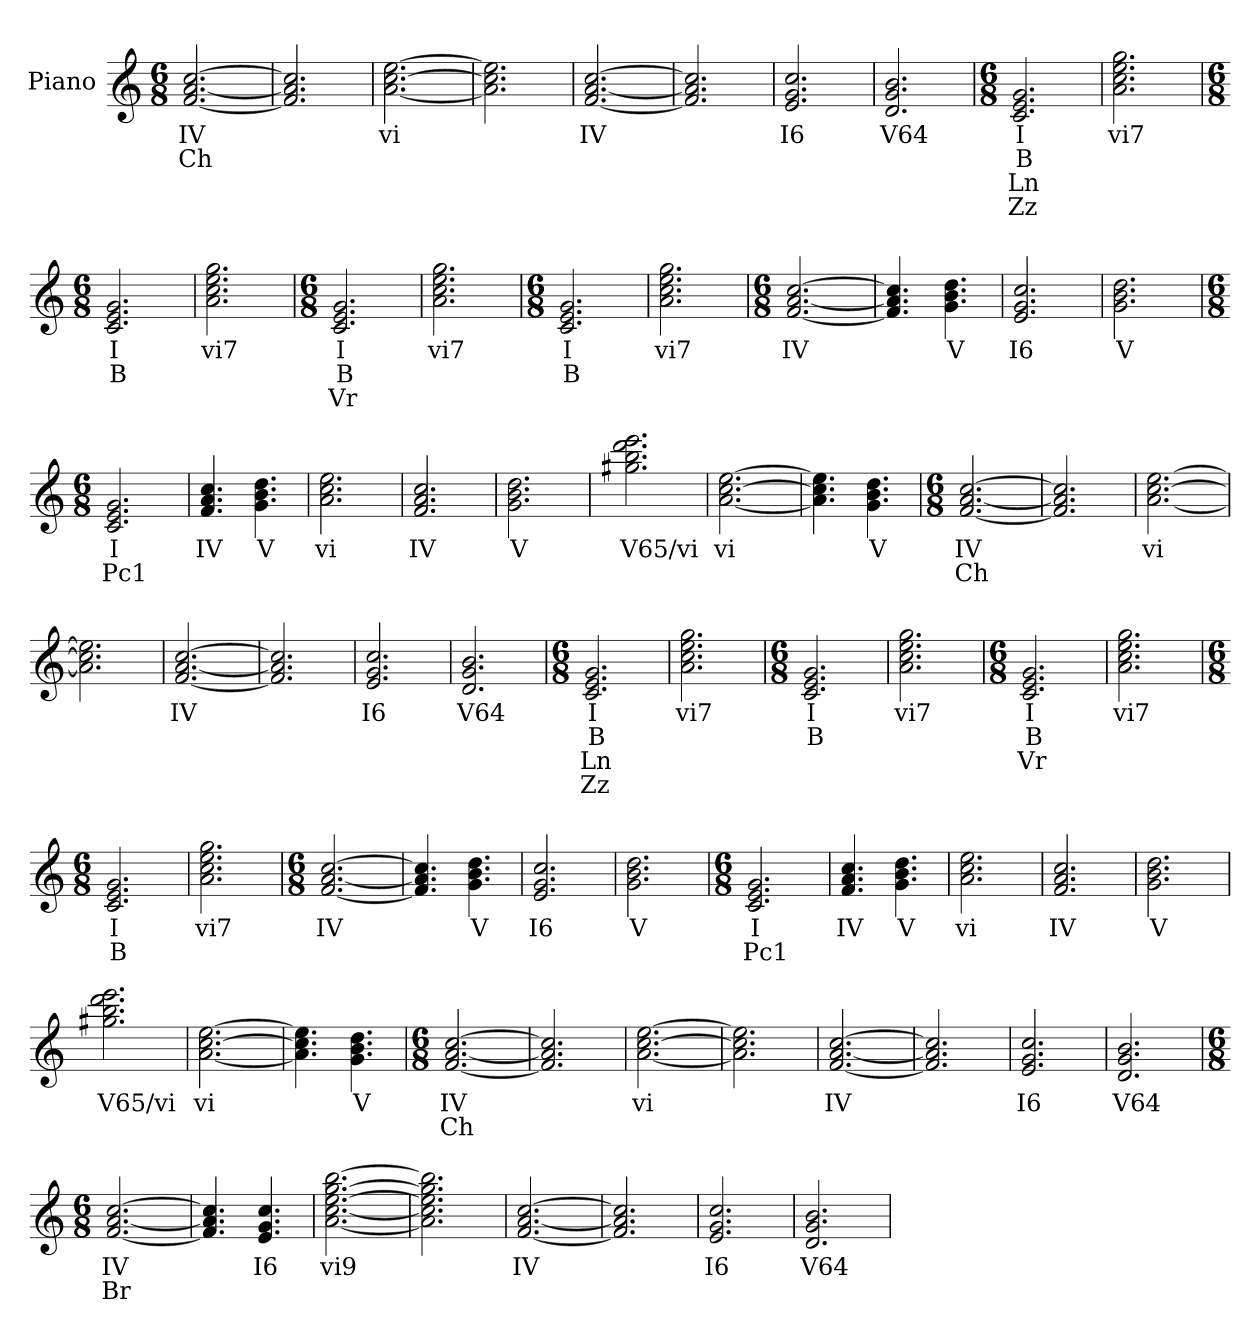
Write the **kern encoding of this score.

**kern	**text	**text	**text	**text
*part1	*part1	*part1	*part1	*part1
*staff1	*staff1	*staff1	*staff1	*staff1
*I"Piano	*	*	*	*
*I'Pno	*	*	*	*
*k[]	*	*	*	*
*C:	*	*	*	*
*M6/8	*	*	*	*
=	=	=	=	=
[2.f [2.a [2.cc	IV	Ch	.	.
=	=	=	=	=
*k[]	*	*	*	*
*C:	*	*	*	*
2.f] 2.a] 2.cc]	.	.	.	.
=	=	=	=	=
*k[]	*	*	*	*
*C:	*	*	*	*
[2.a [2.cc [2.ee	vi	.	.	.
=	=	=	=	=
*k[]	*	*	*	*
*C:	*	*	*	*
2.a] 2.cc] 2.ee]	.	.	.	.
=	=	=	=	=
*k[]	*	*	*	*
*C:	*	*	*	*
[2.f [2.a [2.cc	IV	.	.	.
=	=	=	=	=
*k[]	*	*	*	*
*C:	*	*	*	*
2.f] 2.a] 2.cc]	.	.	.	.
=	=	=	=	=
*k[]	*	*	*	*
*C:	*	*	*	*
2.e 2.g 2.cc	I6	.	.	.
=	=	=	=	=
*k[]	*	*	*	*
*C:	*	*	*	*
2.d 2.g 2.b	V64	.	.	.
=	=	=	=	=
*k[]	*	*	*	*
*C:	*	*	*	*
*M6/8	*	*	*	*
2.c 2.e 2.g	I	B	Ln	Zz
=	=	=	=	=
*k[]	*	*	*	*
*C:	*	*	*	*
2.a 2.cc 2.ee 2.gg	vi7	.	.	.
=	=	=	=	=
*k[]	*	*	*	*
*C:	*	*	*	*
*M6/8	*	*	*	*
2.c 2.e 2.g	I	B	.	.
=	=	=	=	=
*k[]	*	*	*	*
*C:	*	*	*	*
2.a 2.cc 2.ee 2.gg	vi7	.	.	.
=	=	=	=	=
*k[]	*	*	*	*
*C:	*	*	*	*
*M6/8	*	*	*	*
2.c 2.e 2.g	I	B	Vr	.
=	=	=	=	=
*k[]	*	*	*	*
*C:	*	*	*	*
2.a 2.cc 2.ee 2.gg	vi7	.	.	.
=	=	=	=	=
*k[]	*	*	*	*
*C:	*	*	*	*
*M6/8	*	*	*	*
2.c 2.e 2.g	I	B	.	.
=	=	=	=	=
*k[]	*	*	*	*
*C:	*	*	*	*
2.a 2.cc 2.ee 2.gg	vi7	.	.	.
=	=	=	=	=
*k[]	*	*	*	*
*C:	*	*	*	*
*M6/8	*	*	*	*
[2.f [2.a [2.cc	IV	.	.	.
=	=	=	=	=
*k[]	*	*	*	*
*C:	*	*	*	*
4.f] 4.a] 4.cc]	.	.	.	.
4.g 4.b 4.dd	V	.	.	.
=	=	=	=	=
*k[]	*	*	*	*
*C:	*	*	*	*
2.e 2.g 2.cc	I6	.	.	.
=	=	=	=	=
*k[]	*	*	*	*
*C:	*	*	*	*
2.g 2.b 2.dd	V	.	.	.
=	=	=	=	=
*k[]	*	*	*	*
*C:	*	*	*	*
*M6/8	*	*	*	*
2.c 2.e 2.g	I	Pc1	.	.
=	=	=	=	=
*k[]	*	*	*	*
*C:	*	*	*	*
4.f 4.a 4.cc	IV	.	.	.
4.g 4.b 4.dd	V	.	.	.
=	=	=	=	=
*k[]	*	*	*	*
*C:	*	*	*	*
2.a 2.cc 2.ee	vi	.	.	.
=	=	=	=	=
*k[]	*	*	*	*
*C:	*	*	*	*
2.f 2.a 2.cc	IV	.	.	.
=	=	=	=	=
*k[]	*	*	*	*
*C:	*	*	*	*
2.g 2.b 2.dd	V	.	.	.
=	=	=	=	=
*k[]	*	*	*	*
*C:	*	*	*	*
2.gg#X 2.bb 2.ddd 2.eee	V65/vi	.	.	.
=	=	=	=	=
*k[]	*	*	*	*
*C:	*	*	*	*
[2.a [2.cc [2.ee	vi	.	.	.
=	=	=	=	=
*k[]	*	*	*	*
*C:	*	*	*	*
4.a] 4.cc] 4.ee]	.	.	.	.
4.g 4.b 4.dd	V	.	.	.
=	=	=	=	=
*k[]	*	*	*	*
*C:	*	*	*	*
*M6/8	*	*	*	*
[2.f [2.a [2.cc	IV	Ch	.	.
=	=	=	=	=
*k[]	*	*	*	*
*C:	*	*	*	*
2.f] 2.a] 2.cc]	.	.	.	.
=	=	=	=	=
*k[]	*	*	*	*
*C:	*	*	*	*
[2.a [2.cc [2.ee	vi	.	.	.
=	=	=	=	=
*k[]	*	*	*	*
*C:	*	*	*	*
2.a] 2.cc] 2.ee]	.	.	.	.
=	=	=	=	=
*k[]	*	*	*	*
*C:	*	*	*	*
[2.f [2.a [2.cc	IV	.	.	.
=	=	=	=	=
*k[]	*	*	*	*
*C:	*	*	*	*
2.f] 2.a] 2.cc]	.	.	.	.
=	=	=	=	=
*k[]	*	*	*	*
*C:	*	*	*	*
2.e 2.g 2.cc	I6	.	.	.
=	=	=	=	=
*k[]	*	*	*	*
*C:	*	*	*	*
2.d 2.g 2.b	V64	.	.	.
=	=	=	=	=
*k[]	*	*	*	*
*C:	*	*	*	*
*M6/8	*	*	*	*
2.c 2.e 2.g	I	B	Ln	Zz
=	=	=	=	=
*k[]	*	*	*	*
*C:	*	*	*	*
2.a 2.cc 2.ee 2.gg	vi7	.	.	.
=	=	=	=	=
*k[]	*	*	*	*
*C:	*	*	*	*
*M6/8	*	*	*	*
2.c 2.e 2.g	I	B	.	.
=	=	=	=	=
*k[]	*	*	*	*
*C:	*	*	*	*
2.a 2.cc 2.ee 2.gg	vi7	.	.	.
=	=	=	=	=
*k[]	*	*	*	*
*C:	*	*	*	*
*M6/8	*	*	*	*
2.c 2.e 2.g	I	B	Vr	.
=	=	=	=	=
*k[]	*	*	*	*
*C:	*	*	*	*
2.a 2.cc 2.ee 2.gg	vi7	.	.	.
=	=	=	=	=
*k[]	*	*	*	*
*C:	*	*	*	*
*M6/8	*	*	*	*
2.c 2.e 2.g	I	B	.	.
=	=	=	=	=
*k[]	*	*	*	*
*C:	*	*	*	*
2.a 2.cc 2.ee 2.gg	vi7	.	.	.
=	=	=	=	=
*k[]	*	*	*	*
*C:	*	*	*	*
*M6/8	*	*	*	*
[2.f [2.a [2.cc	IV	.	.	.
=	=	=	=	=
*k[]	*	*	*	*
*C:	*	*	*	*
4.f] 4.a] 4.cc]	.	.	.	.
4.g 4.b 4.dd	V	.	.	.
=	=	=	=	=
*k[]	*	*	*	*
*C:	*	*	*	*
2.e 2.g 2.cc	I6	.	.	.
=	=	=	=	=
*k[]	*	*	*	*
*C:	*	*	*	*
2.g 2.b 2.dd	V	.	.	.
=	=	=	=	=
*k[]	*	*	*	*
*C:	*	*	*	*
*M6/8	*	*	*	*
2.c 2.e 2.g	I	Pc1	.	.
=	=	=	=	=
*k[]	*	*	*	*
*C:	*	*	*	*
4.f 4.a 4.cc	IV	.	.	.
4.g 4.b 4.dd	V	.	.	.
=	=	=	=	=
*k[]	*	*	*	*
*C:	*	*	*	*
2.a 2.cc 2.ee	vi	.	.	.
=	=	=	=	=
*k[]	*	*	*	*
*C:	*	*	*	*
2.f 2.a 2.cc	IV	.	.	.
=	=	=	=	=
*k[]	*	*	*	*
*C:	*	*	*	*
2.g 2.b 2.dd	V	.	.	.
=	=	=	=	=
*k[]	*	*	*	*
*C:	*	*	*	*
2.gg#X 2.bb 2.ddd 2.eee	V65/vi	.	.	.
=	=	=	=	=
*k[]	*	*	*	*
*C:	*	*	*	*
[2.a [2.cc [2.ee	vi	.	.	.
=	=	=	=	=
*k[]	*	*	*	*
*C:	*	*	*	*
4.a] 4.cc] 4.ee]	.	.	.	.
4.g 4.b 4.dd	V	.	.	.
=	=	=	=	=
*k[]	*	*	*	*
*C:	*	*	*	*
*M6/8	*	*	*	*
[2.f [2.a [2.cc	IV	Ch	.	.
=	=	=	=	=
*k[]	*	*	*	*
*C:	*	*	*	*
2.f] 2.a] 2.cc]	.	.	.	.
=	=	=	=	=
*k[]	*	*	*	*
*C:	*	*	*	*
[2.a [2.cc [2.ee	vi	.	.	.
=	=	=	=	=
*k[]	*	*	*	*
*C:	*	*	*	*
2.a] 2.cc] 2.ee]	.	.	.	.
=	=	=	=	=
*k[]	*	*	*	*
*C:	*	*	*	*
[2.f [2.a [2.cc	IV	.	.	.
=	=	=	=	=
*k[]	*	*	*	*
*C:	*	*	*	*
2.f] 2.a] 2.cc]	.	.	.	.
=	=	=	=	=
*k[]	*	*	*	*
*C:	*	*	*	*
2.e 2.g 2.cc	I6	.	.	.
=	=	=	=	=
*k[]	*	*	*	*
*C:	*	*	*	*
2.d 2.g 2.b	V64	.	.	.
=	=	=	=	=
*k[]	*	*	*	*
*C:	*	*	*	*
*M6/8	*	*	*	*
[2.f [2.a [2.cc	IV	Br	.	.
=	=	=	=	=
*k[]	*	*	*	*
*C:	*	*	*	*
4.f] 4.a] 4.cc]	.	.	.	.
4.e 4.g 4.cc	I6	.	.	.
=	=	=	=	=
*k[]	*	*	*	*
*C:	*	*	*	*
[2.a [2.cc [2.ee [2.gg [2.bb	vi9	.	.	.
=	=	=	=	=
*k[]	*	*	*	*
*C:	*	*	*	*
2.a] 2.cc] 2.ee] 2.gg] 2.bb]	.	.	.	.
=	=	=	=	=
*k[]	*	*	*	*
*C:	*	*	*	*
[2.f [2.a [2.cc	IV	.	.	.
=	=	=	=	=
*k[]	*	*	*	*
*C:	*	*	*	*
2.f] 2.a] 2.cc]	.	.	.	.
=	=	=	=	=
*k[]	*	*	*	*
*C:	*	*	*	*
2.e 2.g 2.cc	I6	.	.	.
=	=	=	=	=
*k[]	*	*	*	*
*C:	*	*	*	*
2.d 2.g 2.b	V64	.	.	.
=	=	=	=	=
*-	*-	*-	*-	*-
